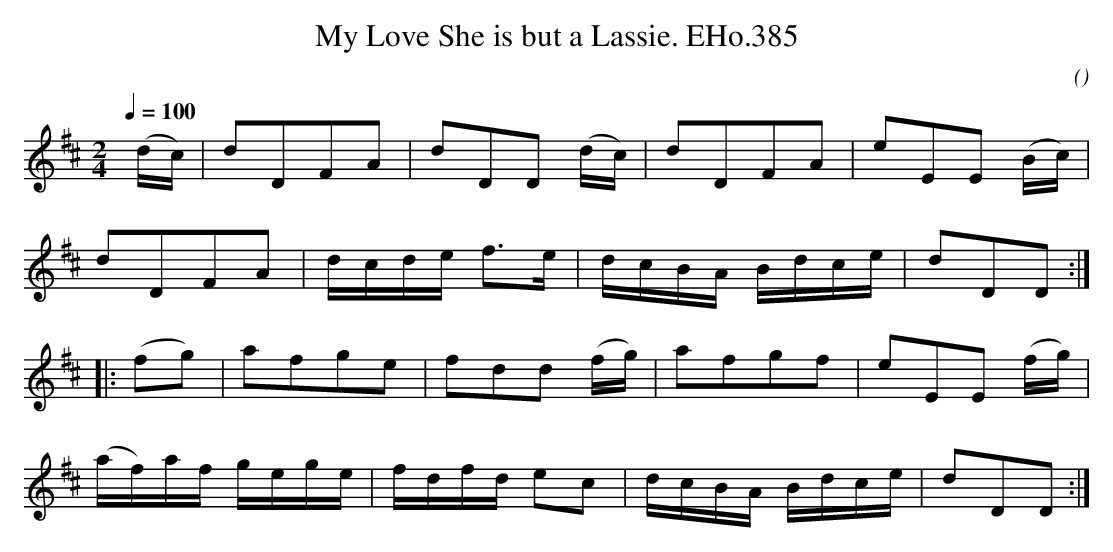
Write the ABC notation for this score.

X:1
T:My Love She is but a Lassie. EHo.385
M:2/4
L:1/8
Q:1/4=100
C:
O:
K:D
y(d/c/) | dDFA | dDD (d/c/) | dDFA | eEE (B/c/) |
dDFA | d/c/d/e/ f>e | d/c/B/A/ B/d/c/e/ | dDD :|
|: (fg) | afge | fdd (f/g/) | afgf | eEE (f/g/) |
(a/f/)a/f/ g/e/g/e/ | f/d/f/d/ ec | d/c/B/A/ B/d/c/e/ | dDD :|
